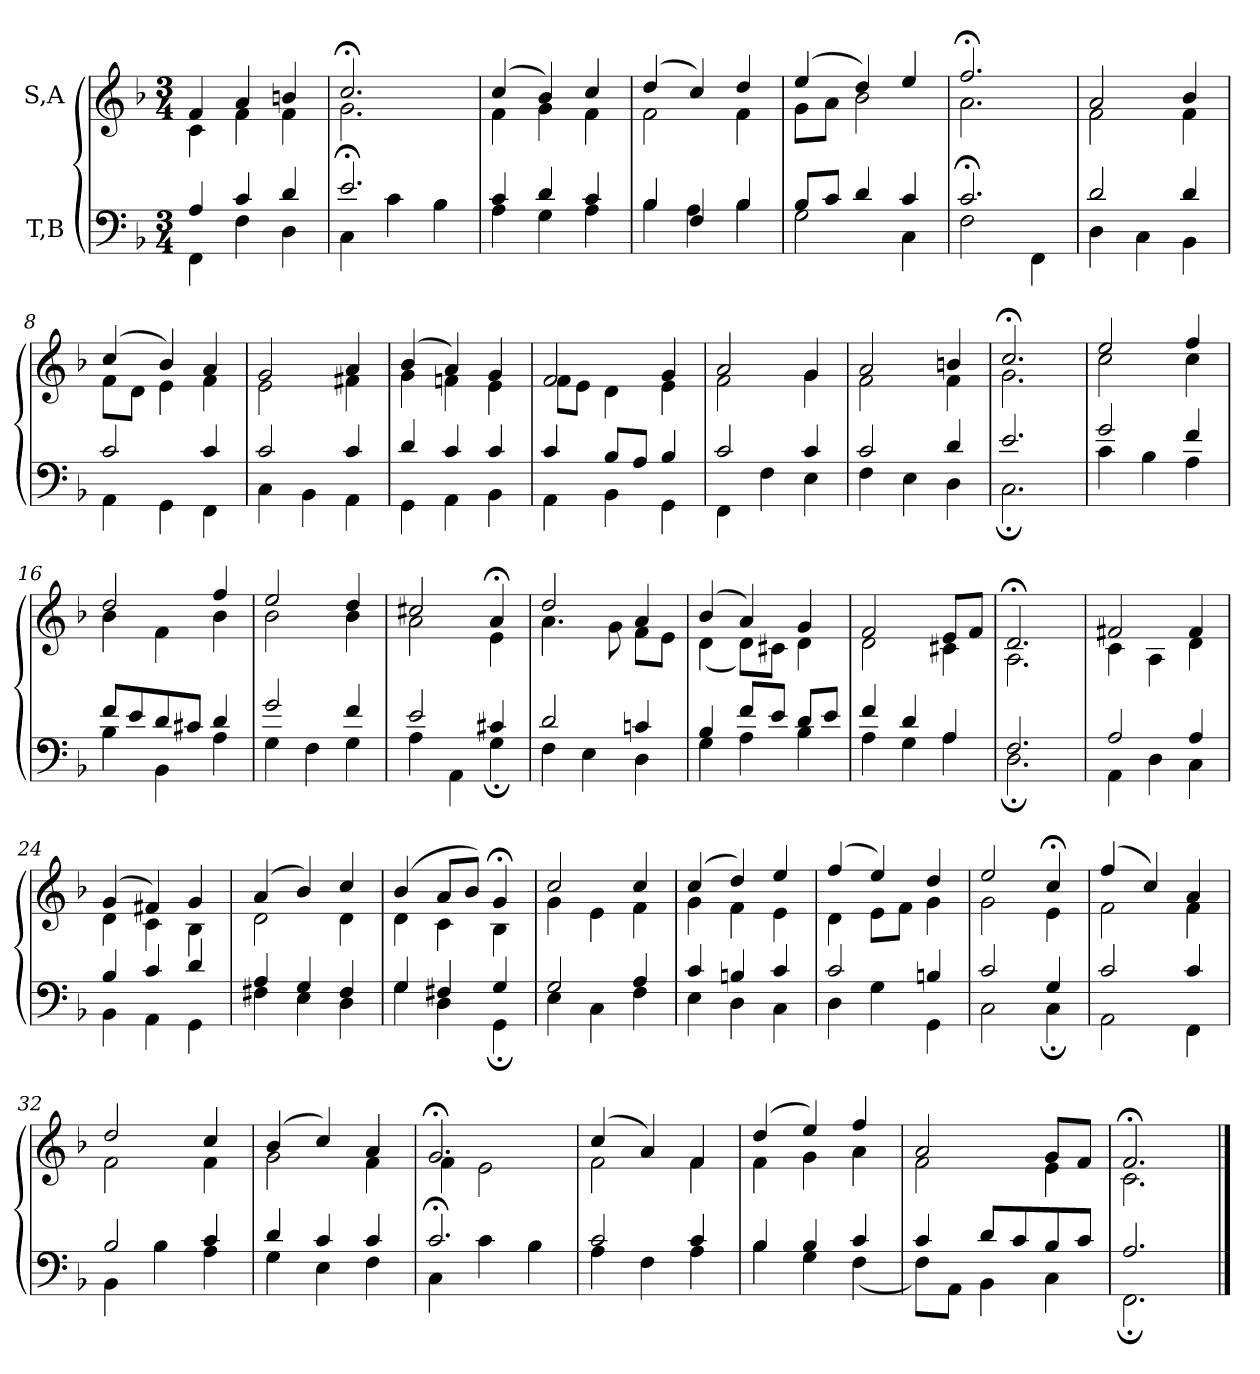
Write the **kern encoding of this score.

**kern	**kern
*part2	*part1
*staff2	*staff1
*I"T,B	*I"S,A
*clefF4	*clefG2
*k[b-]	*k[b-]
*M3/4	*M3/4
=1	=1
*^	*^
4A	4FF	4f	4c
4c	4F	4a	4f
4d	4D	4bn	4f
=2	=2	=2	=2
2.e;<	4C	2.cc;<	2.g
.	4c	.	.
.	4B-	.	.
=3	=3	=3	=3
4c	4A	(>4cc	4f
4d	4G	4b-)	4g
4c	4A	4cc	4f
=4	=4	=4	=4
4B-	4B-	(>4dd	2f
4F	4A	4cc)	.
4B-	4B-	4dd	4f
=5	=5	=5	=5
8B-L	2G	(>4ee	8gL
8cJ	.	.	8aJ
4d	.	4dd)	2b-
4c	4C	4ee	.
=6	=6	=6	=6
2.c;<	2F	2.ff;<	2.a
.	4FF	.	.
=7	=7	=7	=7
2d	4D	2a	2f
.	4C	.	.
4d	4BB-	4b-	4f
=8	=8	=8	=8
2c	4AA	(>4cc	8fL
.	.	.	8dJ
.	4GG	4b-)	4e
4c	4FF	4a	4f
=9	=9	=9	=9
2c	4C	2g	2e
.	4BB-	.	.
4c	4AA	4a	4f#X
=10	=10	=10	=10
4d	4GG	(>4b-	4g
4c	4AA	4a)	4fn
4c	4BB-	4g	4e
=11	=11	=11	=11
4c	4AA	2f	8fL
.	.	.	8eJ
8B-L	4BB-	.	4d
8AJ	.	.	.
4B-	4GG	4g	4e
=12	=12	=12	=12
2c	4FF	2a	2f
.	4F	.	.
4c	4E	4g	4g
=13	=13	=13	=13
2c	4F	2a	2f
.	4E	.	.
4d	4D	4bn	4f
=14	=14	=14	=14
2.e	2.C;	2.cc;<	2.g
=15	=15	=15	=15
2g	4c	2ee	2cc
.	4B-	.	.
4f	4A	4ff	4cc
=16	=16	=16	=16
8fL	4B-	2dd	4b-
8e	.	.	.
8d	4BB-	.	4f
8c#XJ	.	.	.
4d	4A	4ff	4b-
=17	=17	=17	=17
2g	4G	2ee	2b-
.	4F	.	.
4f	4G	4dd	4b-
=18	=18	=18	=18
2e	4A	2cc#X	2a
.	4AA	.	.
4c#X	4G;	4a;<	4e
=19	=19	=19	=19
2d	4F	2dd	4.a
.	4E	.	.
.	.	.	8g
4cn	4D	4a	8fL
.	.	.	8eJ
=20	=20	=20	=20
4B-	4G	(>4b-	(<4d
8fL	4A	4a)	8dL)
8eJ	.	.	8c#XJ
8dL	4B-	4g	4d
8eJ	.	.	.
=21	=21	=21	=21
4f	4A	2f	2d
4d	4G	.	.
4A	4A	8eL	4c#X
.	.	8fJ	.
=22	=22	=22	=22
2.F	2.D;	2.d;<	2.A
=23	=23	=23	=23
2A	4AA	2f#X	4c
.	4D	.	4A
4A	4C	4f#	4d
=24	=24	=24	=24
4B-	4BB-	(>4g	4d
4c	4AA	4f#X)	4c
4d	4GG	4g	4B-
=25	=25	=25	=25
4A	4F#X	(>4a	2d
4G	4E	4b-)	.
4F#	4D	4cc	4d
=26	=26	=26	=26
4G	4G	(>4b-	4d
4F#X	4D	8aL	4c
.	.	8b-J)	.
4G	4GG;	4g;<	4B-
=27	=27	=27	=27
2G	4E	2cc	4g
.	4C	.	4e
4A	4F	4cc	4f
=28	=28	=28	=28
4c	4E	(>4cc	4g
4Bn	4D	4dd)	4f
4c	4C	4ee	4e
=29	=29	=29	=29
2c	4D	(>4ff	4d
.	4G	4ee)	8eL
.	.	.	8fJ
4Bn	4GG	4dd	4g
=30	=30	=30	=30
2c	2C	2ee	2g
4G	4C;	4cc;<	4e
=31	=31	=31	=31
2c	2AA	(>4ff	2f
.	.	4cc)	.
4c	4FF	4a	4f
=32	=32	=32	=32
2B-	4BB-	2dd	2f
.	4B-	.	.
4c	4A	4cc	4f
=33	=33	=33	=33
4d	4G	(>4b-	2g
4c	4E	4cc)	.
4c	4F	4a	4f
=34	=34	=34	=34
2.c;<	4C	2.g;<	4f
.	4c	.	2e
.	4B-	.	.
=35	=35	=35	=35
2c	4A	(>4cc	2f
.	4F	4a)	.
4c	4A	4f	4f
=36	=36	=36	=36
4B-	4B-	(>4dd	4f
4B-	4G	4ee)	4g
4c	(<4F	4ff	4a
=37	=37	=37	=37
4c	8FL)	2a	2f
.	8AAJ	.	.
8dL	4BB-	.	.
8c	.	.	.
8B-	4C	8gL	4e
8cJ	.	8fJ	.
=38	=38	=38	=38
2.A	2.FF;	2.f;<	2.c
*v	*v	*	*
*	*v	*v
==	==
*-	*-
